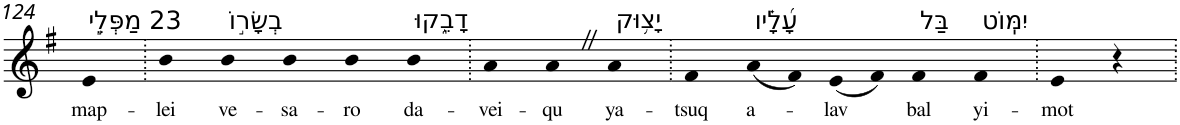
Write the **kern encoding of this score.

**kern	**text
*part1	*part1
*staff1	*staff1
*I"Piano	*
*I'Pno	*
!!LO:PB:g=z
*clefG2	*
*k[f#]	*
*G:	*
=124	=124
!LO:TX:a:t=23 מַפְּלֵ֣י	!
!	!LO:LY:b
4e	map-
=125.	=125.
!	!LO:LY:b
4b	-lei
!LO:TX:a:t=בְשָׂר֣וֹ	!
!	!LO:LY:b
4b	ve-
!	!LO:LY:b
4b	-sa-
!	!LO:LY:b
4b	-ro
!LO:TX:a:t=דָבֵ֑קוּ	!
!	!LO:LY:b
4b	da-
=126.	=126.
!	!LO:LY:b
4a	-vei-
!	!LO:LY:b
4aZ	-qu
!LO:TX:a:t=יָצ֥וּק	!
!	!LO:LY:b
4a	ya-
=127.	=127.
!	!LO:LY:b
4f#	-tsuq
!LO:TX:a:t=עָ֝לָ֗יו	!
!	!LO:LY:b
(8a	a-
8f#)	.
!	!LO:LY:b
(8e	-lav
8f#)	.
!LO:TX:a:t=בַּל	!
!	!LO:LY:b
4f#	bal
!LO:TX:a:t=יִמּֽוֹט	!
!	!LO:LY:b
4f#	yi-
=128.	=128.
!	!LO:LY:b
4e	-mot
4r	.
=.	=.
*-	*-
